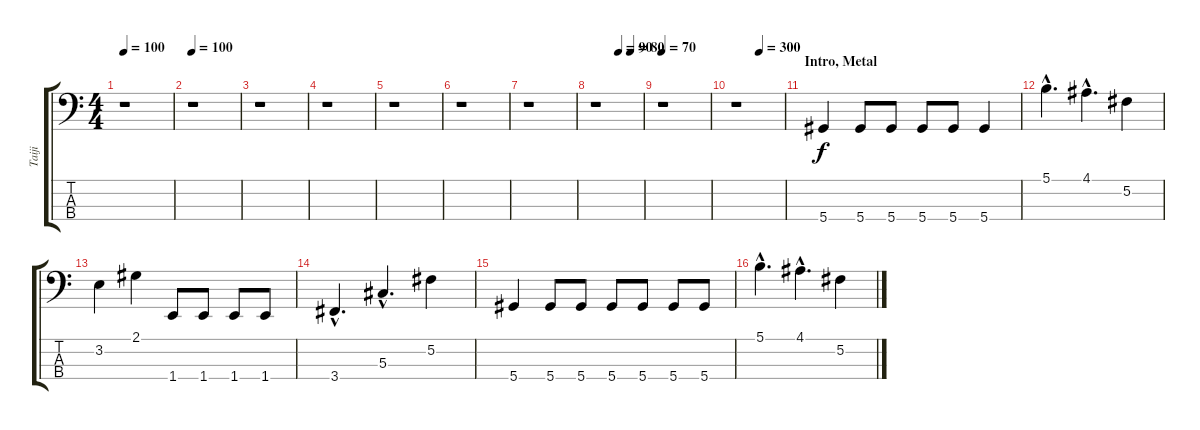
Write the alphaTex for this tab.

\track ("Taiji" "Taiji") {instrument electricbassfinger}
\staff {score tabs}
\tuning (Gb2 Db2 Ab1 Eb1) {hide}
\ts (4 4)
\tempo 100
\clef f4
\ks c
r.1{dy f} |
\tempo 100
r.1 |
r.1 |
r.1 |
r.1 |
r.1 |
r.1 |
\tempo (90 0.5)
\tempo (80 0.75)
r.1 |
\tempo 70
r.1 |
\tempo (300 0.5)
r.1 |
\section ("" "Intro, Metal")
5.4.4{volume 16 instrument electricbassfinger} 5.4.8 5.4.8 5.4.8 5.4.8 5.4.4 |
5.1{hac}.4{d} 4.1{hac}.4{d} 5.2.4 |
3.2.4 2.1.4 1.4.8 1.4.8 1.4.8 1.4.8 |
3.4{hac}.4{d} 5.3{hac}.4{d} 5.2.4 |
5.4.4 5.4.8 5.4.8 5.4.8 5.4.8 5.4.8 5.4.8 |
5.1{hac}.4{d} 4.1{hac}.4{d} 5.2.4
